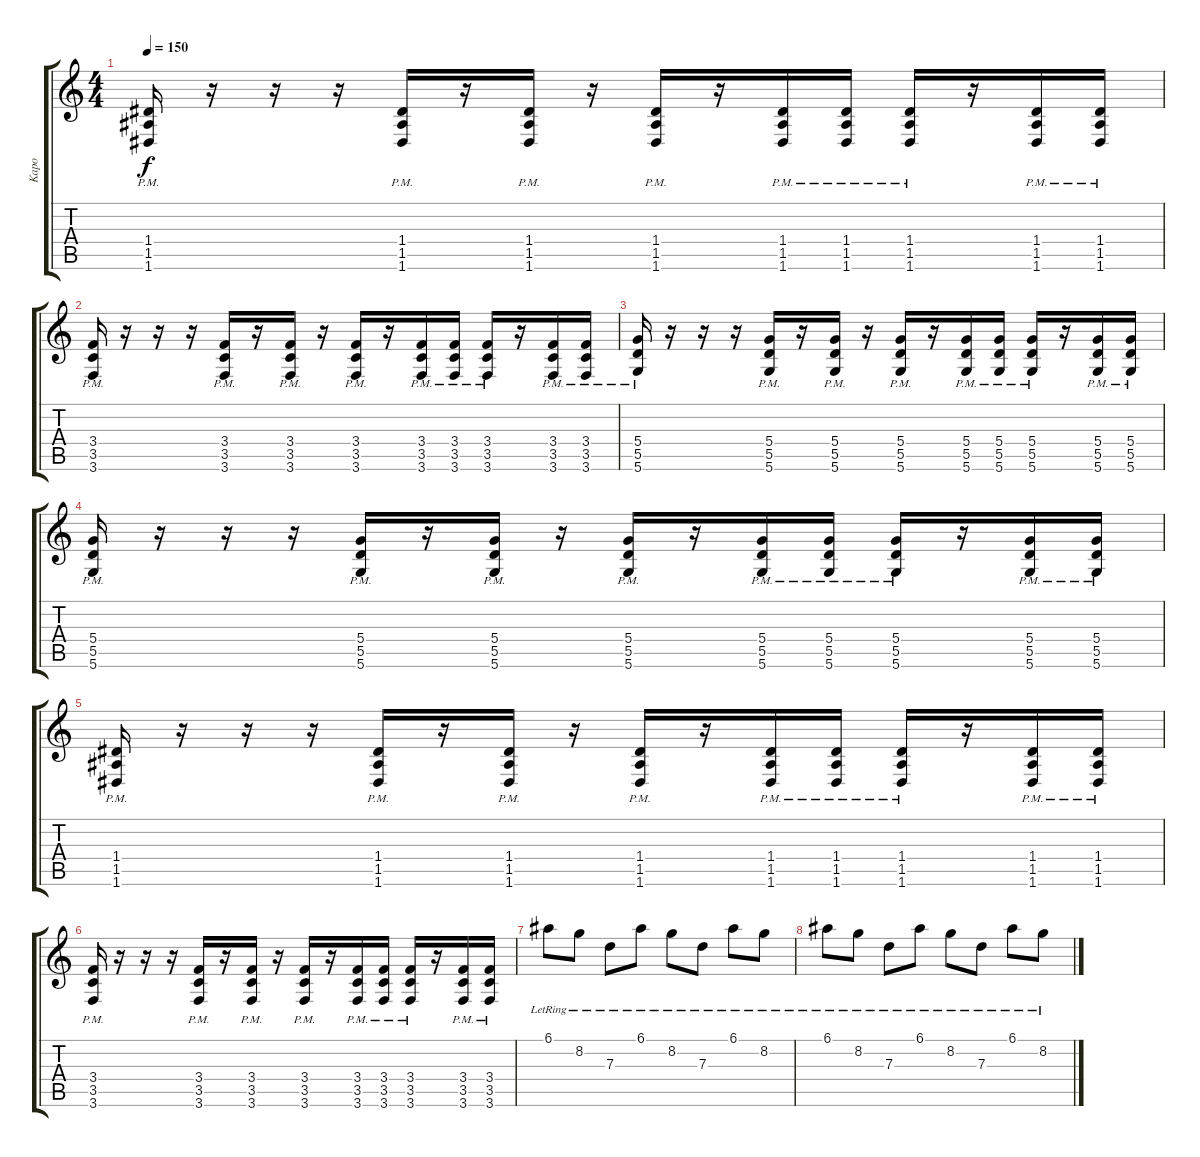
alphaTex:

\track ("Kapo" "Kapo") {instrument distortionguitar}
\staff {score tabs}
\tuning (E4 B3 G3 D3 A2 D2) {hide}
\ts (4 4)
\tempo 150
\clef g2
\ks c
(1.4{pm} 1.5{pm} 1.6{pm}).16{dy f} r.16 r.16 r.16 (1.4{pm} 1.5{pm} 1.6{pm}).16 r.16 (1.4{pm} 1.5{pm} 1.6{pm}).16 r.16 (1.4{pm} 1.5{pm} 1.6{pm}).16 r.16 (1.4{pm} 1.5{pm} 1.6{pm}).16 (1.4{pm} 1.5{pm} 1.6{pm}).16 (1.4{pm} 1.5{pm} 1.6{pm}).16 r.16 (1.4{pm} 1.5{pm} 1.6{pm}).16 (1.4{pm} 1.5{pm} 1.6{pm}).16 |
(3.4{pm} 3.5{pm} 3.6{pm}).16 r.16 r.16 r.16 (3.4{pm} 3.5{pm} 3.6{pm}).16 r.16 (3.4{pm} 3.5{pm} 3.6{pm}).16 r.16 (3.4{pm} 3.5{pm} 3.6{pm}).16 r.16 (3.4{pm} 3.5{pm} 3.6{pm}).16 (3.4{pm} 3.5{pm} 3.6{pm}).16 (3.4{pm} 3.5{pm} 3.6{pm}).16 r.16 (3.4{pm} 3.5{pm} 3.6{pm}).16 (3.4{pm} 3.5{pm} 3.6{pm}).16 |
(5.4{pm} 5.5{pm} 5.6{pm}).16 r.16 r.16 r.16 (5.4{pm} 5.5{pm} 5.6{pm}).16 r.16 (5.4{pm} 5.5{pm} 5.6{pm}).16 r.16 (5.4{pm} 5.5{pm} 5.6{pm}).16 r.16 (5.4{pm} 5.5{pm} 5.6{pm}).16 (5.4{pm} 5.5{pm} 5.6{pm}).16 (5.4{pm} 5.5{pm} 5.6{pm}).16 r.16 (5.4{pm} 5.5{pm} 5.6{pm}).16 (5.4{pm} 5.5{pm} 5.6{pm}).16 |
(5.4{pm} 5.5{pm} 5.6{pm}).16 r.16 r.16 r.16 (5.4{pm} 5.5{pm} 5.6{pm}).16 r.16 (5.4{pm} 5.5{pm} 5.6{pm}).16 r.16 (5.4{pm} 5.5{pm} 5.6{pm}).16 r.16 (5.4{pm} 5.5{pm} 5.6{pm}).16 (5.4{pm} 5.5{pm} 5.6{pm}).16 (5.4{pm} 5.5{pm} 5.6{pm}).16 r.16 (5.4{pm} 5.5{pm} 5.6{pm}).16 (5.4{pm} 5.5{pm} 5.6{pm}).16 |
(1.4{pm} 1.5{pm} 1.6{pm}).16 r.16 r.16 r.16 (1.4{pm} 1.5{pm} 1.6{pm}).16 r.16 (1.4{pm} 1.5{pm} 1.6{pm}).16 r.16 (1.4{pm} 1.5{pm} 1.6{pm}).16 r.16 (1.4{pm} 1.5{pm} 1.6{pm}).16 (1.4{pm} 1.5{pm} 1.6{pm}).16 (1.4{pm} 1.5{pm} 1.6{pm}).16 r.16 (1.4{pm} 1.5{pm} 1.6{pm}).16 (1.4{pm} 1.5{pm} 1.6{pm}).16 |
(3.4{pm} 3.5{pm} 3.6{pm}).16 r.16 r.16 r.16 (3.4{pm} 3.5{pm} 3.6{pm}).16 r.16 (3.4{pm} 3.5{pm} 3.6{pm}).16 r.16 (3.4{pm} 3.5{pm} 3.6{pm}).16 r.16 (3.4{pm} 3.5{pm} 3.6{pm}).16 (3.4{pm} 3.5{pm} 3.6{pm}).16 (3.4{pm} 3.5{pm} 3.6{pm}).16 r.16 (3.4{pm} 3.5{pm} 3.6{pm}).16 (3.4{pm} 3.5{pm} 3.6{pm}).16 |
6.1{lr}.8 8.2{lr}.8 7.3{lr}.8 6.1{lr}.8 8.2{lr}.8 7.3{lr}.8 6.1{lr}.8 8.2{lr}.8 |
6.1{lr}.8 8.2{lr}.8 7.3{lr}.8 6.1{lr}.8 8.2{lr}.8 7.3{lr}.8 6.1{lr}.8 8.2{lr}.8
